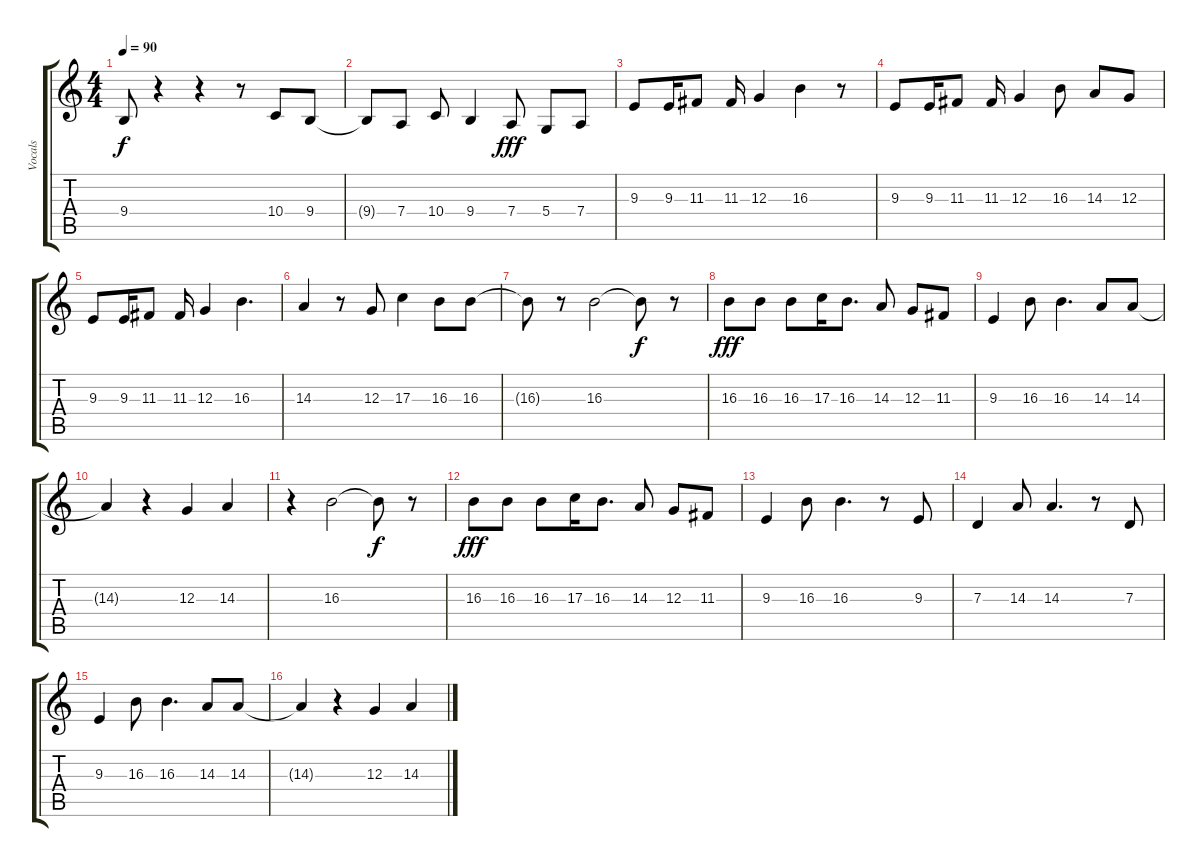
\track ("Vocals" "Vocals") {instrument choiraahs}
\staff {score tabs}
\tuning (E4 B3 G3 D3 A2 E2) {hide}
\ts (4 4)
\tempo 90
\clef g2
\ks c
9.4{t}.8{dy f} r.4 r.4 r.8 10.4.8 9.4.8 |
9.4{t}.8 7.4.8 10.4.8 9.4.4 7.4.8{dy fff} 5.4.8 7.4.8 |
9.3.8 9.3.16 11.3.8 11.3.16 12.3.4 16.3.4 r.8 |
9.3.8 9.3.16 11.3.8 11.3.16 12.3.4 16.3.8 14.3.8 12.3.8 |
9.3.8 9.3.16 11.3.8 11.3.16 12.3.4 16.3.4{d} |
14.3.4 r.8 12.3.8 17.3.4 16.3.8 16.3.8 |
16.3{t}.8 r.8 16.3.2 16.3{t}.8{dy f} r.8 |
16.3.8{dy fff} 16.3.8 16.3.8 17.3.16 16.3.8{d} 14.3.8 12.3.8 11.3.8 |
9.3.4 16.3.8 16.3.4{d} 14.3.8 14.3.8 |
14.3{t}.4 r.4 12.3.4 14.3.4 |
r.4 16.3.2 16.3{t}.8{dy f} r.8 |
16.3.8{dy fff} 16.3.8 16.3.8 17.3.16 16.3.8{d} 14.3.8 12.3.8 11.3.8 |
9.3.4 16.3.8 16.3.4{d} r.8 9.3.8 |
7.3.4 14.3.8 14.3.4{d} r.8 7.3.8 |
9.3.4 16.3.8 16.3.4{d} 14.3.8 14.3.8 |
14.3{t}.4 r.4 12.3.4 14.3.4
